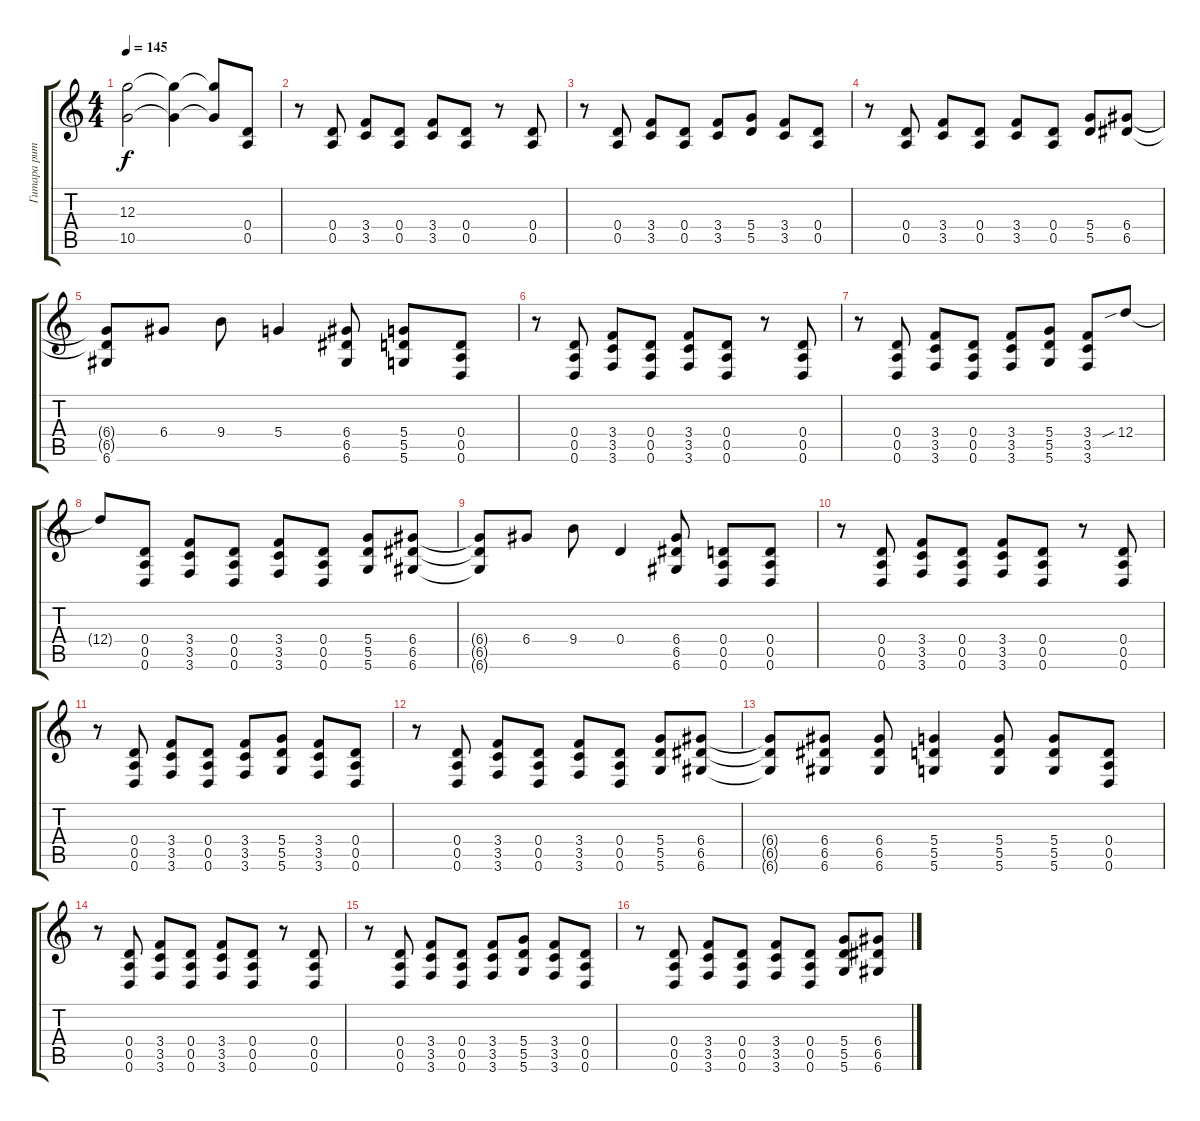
\track ("Гитара ритм" "Гитара рит") {instrument overdrivenguitar}
\staff {score tabs}
\tuning (E4 B3 G3 D3 A2 D2) {hide}
\ts (4 4)
\tempo 145
\clef g2
\ks c
(12.3{t} 10.5{t}).2{dy f} (12.3{t} 10.5{t}).4 (12.3{t} 10.5{t}).8 (0.4 0.5).8 |
r.8 (0.4 0.5).8 (3.4 3.5).8 (0.4 0.5).8 (3.4 3.5).8 (0.4 0.5).8 r.8 (0.4 0.5).8 |
r.8 (0.4 0.5).8 (3.4 3.5).8 (0.4 0.5).8 (3.4 3.5).8 (5.4 5.5).8 (3.4 3.5).8 (0.4 0.5).8 |
r.8 (0.4 0.5).8 (3.4 3.5).8 (0.4 0.5).8 (3.4 3.5).8 (0.4 0.5).8 (5.4 5.5).8 (6.4 6.5).8 |
(6.4{t} 6.5{t} 6.6).8 6.4.8 9.4.8 5.4.4 (6.4 6.5 6.6).8 (5.4 5.5 5.6).8 (0.4 0.5 0.6).8 |
r.8 (0.4 0.5 0.6).8 (3.4 3.5 3.6).8 (0.4 0.5 0.6).8 (3.4 3.5 3.6).8 (0.4 0.5 0.6).8 r.8 (0.4 0.5 0.6).8 |
r.8 (0.4 0.5 0.6).8 (3.4 3.5 3.6).8 (0.4 0.5 0.6).8 (3.4 3.5 3.6).8 (5.4 5.5 5.6).8 (3.4 3.5 3.6).8 12.4{sib}.8 |
12.4{t}.8 (0.4 0.5 0.6).8 (3.4 3.5 3.6).8 (0.4 0.5 0.6).8 (3.4 3.5 3.6).8 (0.4 0.5 0.6).8 (5.4 5.5 5.6).8 (6.4 6.5 6.6).8 |
(6.4{t} 6.5{t} 6.6{t}).8 6.4.8 9.4.8 0.4.4 (6.4 6.5 6.6).8 (0.4 0.5 0.6).8 (0.4 0.5 0.6).8 |
r.8 (0.4 0.5 0.6).8 (3.4 3.5 3.6).8 (0.4 0.5 0.6).8 (3.4 3.5 3.6).8 (0.4 0.5 0.6).8 r.8 (0.4 0.5 0.6).8 |
r.8 (0.4 0.5 0.6).8 (3.4 3.5 3.6).8 (0.4 0.5 0.6).8 (3.4 3.5 3.6).8 (5.4 5.5 5.6).8 (3.4 3.5 3.6).8 (0.4 0.5 0.6).8 |
r.8 (0.4 0.5 0.6).8 (3.4 3.5 3.6).8 (0.4 0.5 0.6).8 (3.4 3.5 3.6).8 (0.4 0.5 0.6).8 (5.4 5.5 5.6).8 (6.4 6.5 6.6).8 |
(6.4{t} 6.5{t} 6.6{t}).8 (6.4 6.5 6.6).8 (6.4 6.5 6.6).8 (5.4 5.5 5.6).4 (5.4 5.5 5.6).8 (5.4 5.5 5.6).8 (0.4 0.5 0.6).8 |
r.8 (0.4 0.5 0.6).8 (3.4 3.5 3.6).8 (0.4 0.5 0.6).8 (3.4 3.5 3.6).8 (0.4 0.5 0.6).8 r.8 (0.4 0.5 0.6).8 |
r.8 (0.4 0.5 0.6).8 (3.4 3.5 3.6).8 (0.4 0.5 0.6).8 (3.4 3.5 3.6).8 (5.4 5.5 5.6).8 (3.4 3.5 3.6).8 (0.4 0.5 0.6).8 |
r.8 (0.4 0.5 0.6).8 (3.4 3.5 3.6).8 (0.4 0.5 0.6).8 (3.4 3.5 3.6).8 (0.4 0.5 0.6).8 (5.4 5.5 5.6).8 (6.4 6.5 6.6).8
